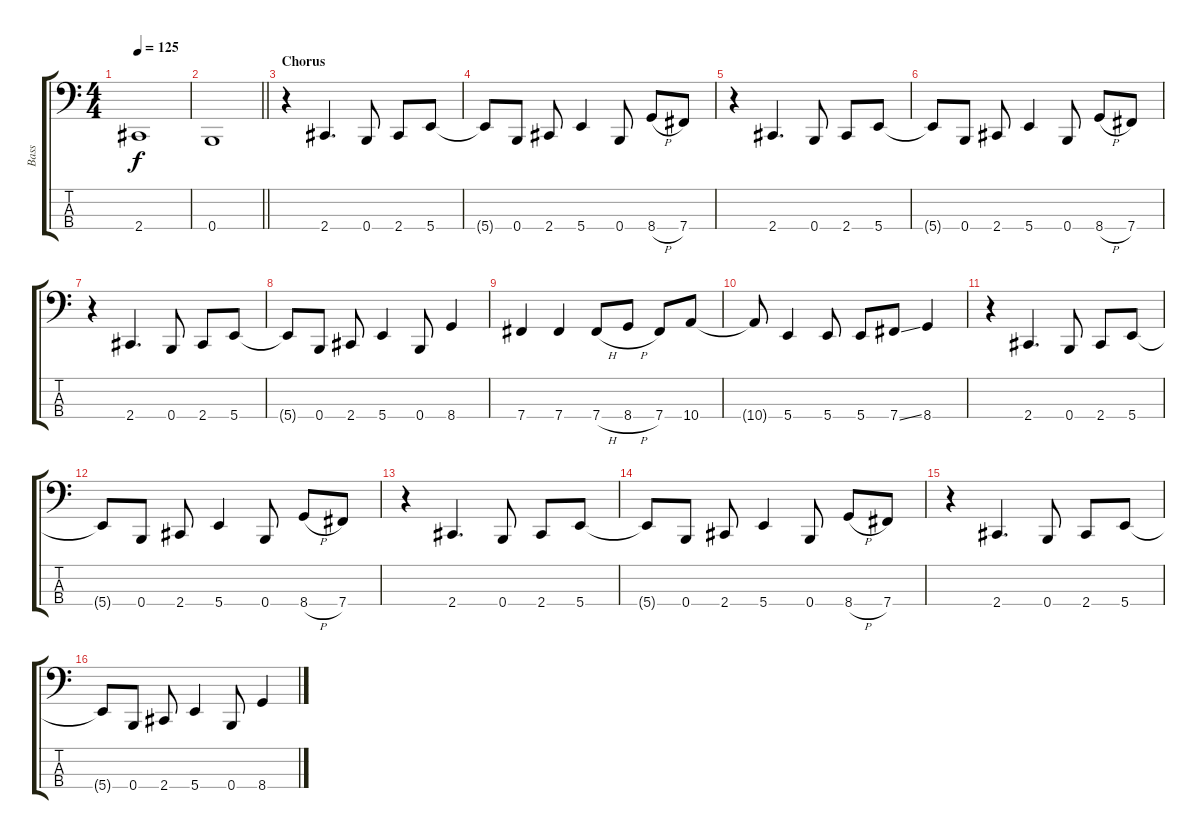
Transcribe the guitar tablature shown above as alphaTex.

\track ("Bass" "Bass") {instrument electricbasspick}
\staff {score tabs}
\tuning (E2 B1 Gb1 B0) {hide}
\ts (4 4)
\tempo 125
\clef f4
\ks c
2.4.1{dy f} |
\barLineRight lightlight
0.4.1 |
\section ("" "Chorus")
r.4 2.4.4{d} 0.4.8 2.4.8 5.4.8 |
5.4{t}.8 0.4.8 2.4.8 5.4.4 0.4.8 8.4{h}.8 7.4.8 |
r.4 2.4.4{d} 0.4.8 2.4.8 5.4.8 |
5.4{t}.8 0.4.8 2.4.8 5.4.4 0.4.8 8.4{h}.8 7.4.8 |
r.4 2.4.4{d} 0.4.8 2.4.8 5.4.8 |
5.4{t}.8 0.4.8 2.4.8 5.4.4 0.4.8 8.4.4 |
7.4.4 7.4.4 7.4{h}.8 8.4{h}.8 7.4.8 10.4.8 |
10.4{t}.8 5.4.4 5.4.8 5.4.8 7.4{ss}.8 8.4.4 |
r.4 2.4.4{d} 0.4.8 2.4.8 5.4.8 |
5.4{t}.8 0.4.8 2.4.8 5.4.4 0.4.8 8.4{h}.8 7.4.8 |
r.4 2.4.4{d} 0.4.8 2.4.8 5.4.8 |
5.4{t}.8 0.4.8 2.4.8 5.4.4 0.4.8 8.4{h}.8 7.4.8 |
r.4 2.4.4{d} 0.4.8 2.4.8 5.4.8 |
5.4{t}.8 0.4.8 2.4.8 5.4.4 0.4.8 8.4.4
